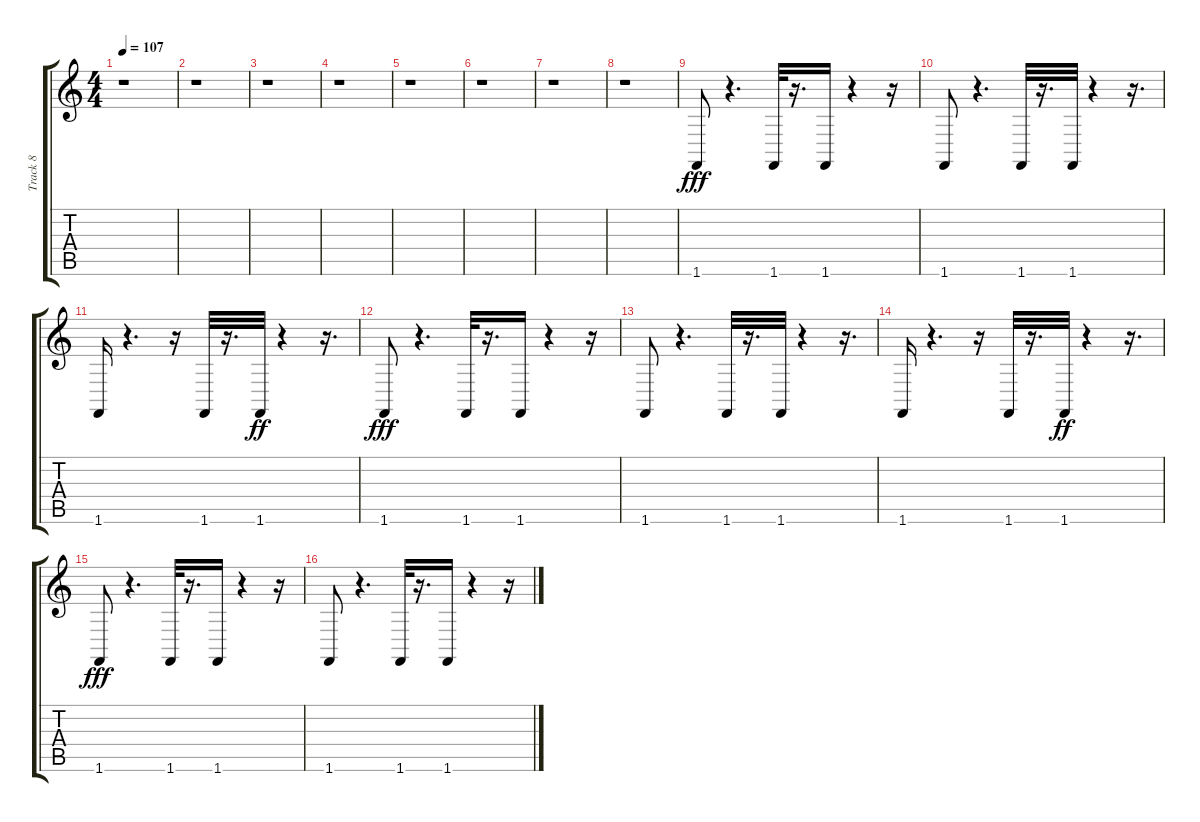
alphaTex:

\track ("Track 8" "Track 8") {instrument synthdrum}
\staff {score tabs}
\tuning (E4 B3 G3 D3 A2 E2) {hide}
\ts (4 4)
\tempo 107
\clef g2
\ks c
r.1{dy fff instrument synthdrum} |
r.1 |
r.1 |
r.1 |
r.1 |
r.1 |
r.1 |
r.1 |
1.6.8 r.4{d} 1.6.32 r.16{d} 1.6.16 r.4 r.16 |
1.6.8 r.4{d} 1.6.32 r.16{d} 1.6.32 r.4 r.16{d} |
1.6.16 r.4{d} r.16 1.6.32 r.16{d} 1.6.32{dy ff} r.4 r.16{d} |
1.6.8{dy fff} r.4{d} 1.6.32 r.16{d} 1.6.16 r.4 r.16 |
1.6.8 r.4{d} 1.6.32 r.16{d} 1.6.32 r.4 r.16{d} |
1.6.16 r.4{d} r.16 1.6.32 r.16{d} 1.6.32{dy ff} r.4 r.16{d} |
1.6.8{dy fff} r.4{d} 1.6.32 r.16{d} 1.6.16 r.4 r.16 |
1.6.8 r.4{d} 1.6.32 r.16{d} 1.6.16 r.4 r.16
